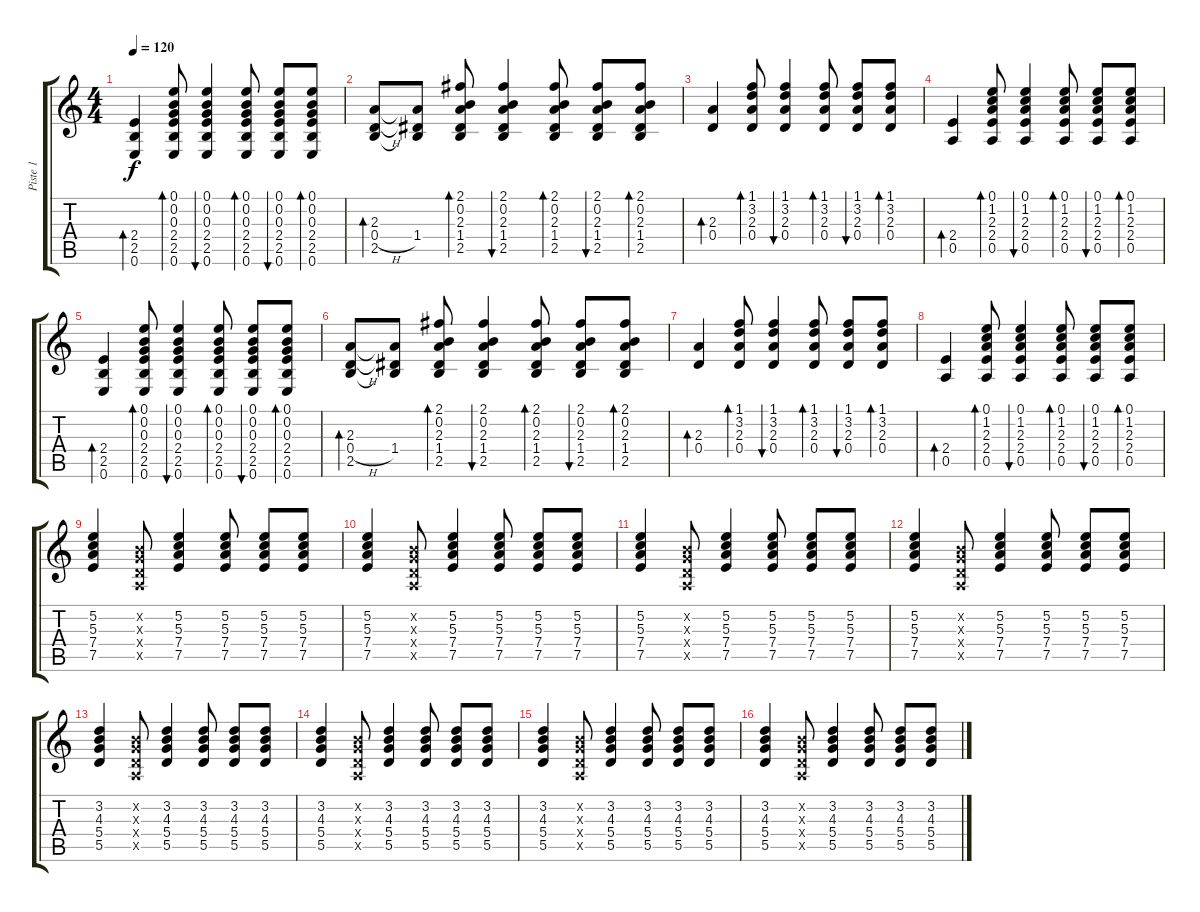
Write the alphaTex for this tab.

\track ("Piste 1" "Piste 1") {instrument acousticguitarsteel}
\staff {score tabs}
\tuning (E4 B3 G3 D3 A2 E2) {hide}
\ts (4 4)
\tempo 120
\clef g2
\ks c
(2.4 2.5 0.6).4{bd 30 dy f} (0.1 0.2 0.3 2.4 2.5 0.6).8{bd 30} (0.1 0.2 0.3 2.4 2.5 0.6).4{bu 30} (0.1 0.2 0.3 2.4 2.5 0.6).8{bd 30} (0.1 0.2 0.3 2.4 2.5 0.6).8{bu 30} (0.1 0.2 0.3 2.4 2.5 0.6).8{bd 30} |
(2.3 0.4{h} 2.5).8{bd 30} (2.3{t} 1.4 2.5{t}).8 (2.1 0.2 2.3 1.4 2.5).8{bd 30} (2.1 0.2 2.3 1.4 2.5).4{bu 30} (2.1 0.2 2.3 1.4 2.5).8{bd 30} (2.1 0.2 2.3 1.4 2.5).8{bu 30} (2.1 0.2 2.3 1.4 2.5).8{bd 30} |
(2.3 0.4).4{bd 30} (1.1 3.2 2.3 0.4).8{bd 30} (1.1 3.2 2.3 0.4).4{bu 30} (1.1 3.2 2.3 0.4).8{bd 30} (1.1 3.2 2.3 0.4).8{bu 30} (1.1 3.2 2.3 0.4).8{bd 30} |
(2.4 0.5).4{bd 30} (0.1 1.2 2.3 2.4 0.5).8{bd 30} (0.1 1.2 2.3 2.4 0.5).4{bu 30} (0.1 1.2 2.3 2.4 0.5).8{bd 30} (0.1 1.2 2.3 2.4 0.5).8{bu 30} (0.1 1.2 2.3 2.4 0.5).8{bd 30} |
(2.4 2.5 0.6).4{bd 30} (0.1 0.2 0.3 2.4 2.5 0.6).8{bd 30} (0.1 0.2 0.3 2.4 2.5 0.6).4{bu 30} (0.1 0.2 0.3 2.4 2.5 0.6).8{bd 30} (0.1 0.2 0.3 2.4 2.5 0.6).8{bu 30} (0.1 0.2 0.3 2.4 2.5 0.6).8{bd 30} |
(2.3 0.4{h} 2.5).8{bd 30} (2.3{t} 1.4 2.5{t}).8 (2.1 0.2 2.3 1.4 2.5).8{bd 30} (2.1 0.2 2.3 1.4 2.5).4{bu 30} (2.1 0.2 2.3 1.4 2.5).8{bd 30} (2.1 0.2 2.3 1.4 2.5).8{bu 30} (2.1 0.2 2.3 1.4 2.5).8{bd 30} |
(2.3 0.4).4{bd 30} (1.1 3.2 2.3 0.4).8{bd 30} (1.1 3.2 2.3 0.4).4{bu 30} (1.1 3.2 2.3 0.4).8{bd 30} (1.1 3.2 2.3 0.4).8{bu 30} (1.1 3.2 2.3 0.4).8{bd 30} |
(2.4 0.5).4{bd 30} (0.1 1.2 2.3 2.4 0.5).8{bd 30} (0.1 1.2 2.3 2.4 0.5).4{bu 30} (0.1 1.2 2.3 2.4 0.5).8{bd 30} (0.1 1.2 2.3 2.4 0.5).8{bu 30} (0.1 1.2 2.3 2.4 0.5).8{bd 30} |
(5.2 5.3 7.4 7.5).4 (0.2{x} 0.3{x} 0.4{x} 0.5{x}).8 (5.2 5.3 7.4 7.5).4 (5.2 5.3 7.4 7.5).8 (5.2 5.3 7.4 7.5).8 (5.2 5.3 7.4 7.5).8 |
(5.2 5.3 7.4 7.5).4 (0.2{x} 0.3{x} 0.4{x} 0.5{x}).8 (5.2 5.3 7.4 7.5).4 (5.2 5.3 7.4 7.5).8 (5.2 5.3 7.4 7.5).8 (5.2 5.3 7.4 7.5).8 |
(5.2 5.3 7.4 7.5).4 (0.2{x} 0.3{x} 0.4{x} 0.5{x}).8 (5.2 5.3 7.4 7.5).4 (5.2 5.3 7.4 7.5).8 (5.2 5.3 7.4 7.5).8 (5.2 5.3 7.4 7.5).8 |
(5.2 5.3 7.4 7.5).4 (0.2{x} 0.3{x} 0.4{x} 0.5{x}).8 (5.2 5.3 7.4 7.5).4 (5.2 5.3 7.4 7.5).8 (5.2 5.3 7.4 7.5).8 (5.2 5.3 7.4 7.5).8 |
(3.2 4.3 5.4 5.5).4 (0.2{x} 0.3{x} 0.4{x} 0.5{x}).8 (3.2 4.3 5.4 5.5).4 (3.2 4.3 5.4 5.5).8 (3.2 4.3 5.4 5.5).8 (3.2 4.3 5.4 5.5).8 |
(3.2 4.3 5.4 5.5).4 (0.2{x} 0.3{x} 0.4{x} 0.5{x}).8 (3.2 4.3 5.4 5.5).4 (3.2 4.3 5.4 5.5).8 (3.2 4.3 5.4 5.5).8 (3.2 4.3 5.4 5.5).8 |
(3.2 4.3 5.4 5.5).4 (0.2{x} 0.3{x} 0.4{x} 0.5{x}).8 (3.2 4.3 5.4 5.5).4 (3.2 4.3 5.4 5.5).8 (3.2 4.3 5.4 5.5).8 (3.2 4.3 5.4 5.5).8 |
(3.2 4.3 5.4 5.5).4 (0.2{x} 0.3{x} 0.4{x} 0.5{x}).8 (3.2 4.3 5.4 5.5).4 (3.2 4.3 5.4 5.5).8 (3.2 4.3 5.4 5.5).8 (3.2 4.3 5.4 5.5).8
